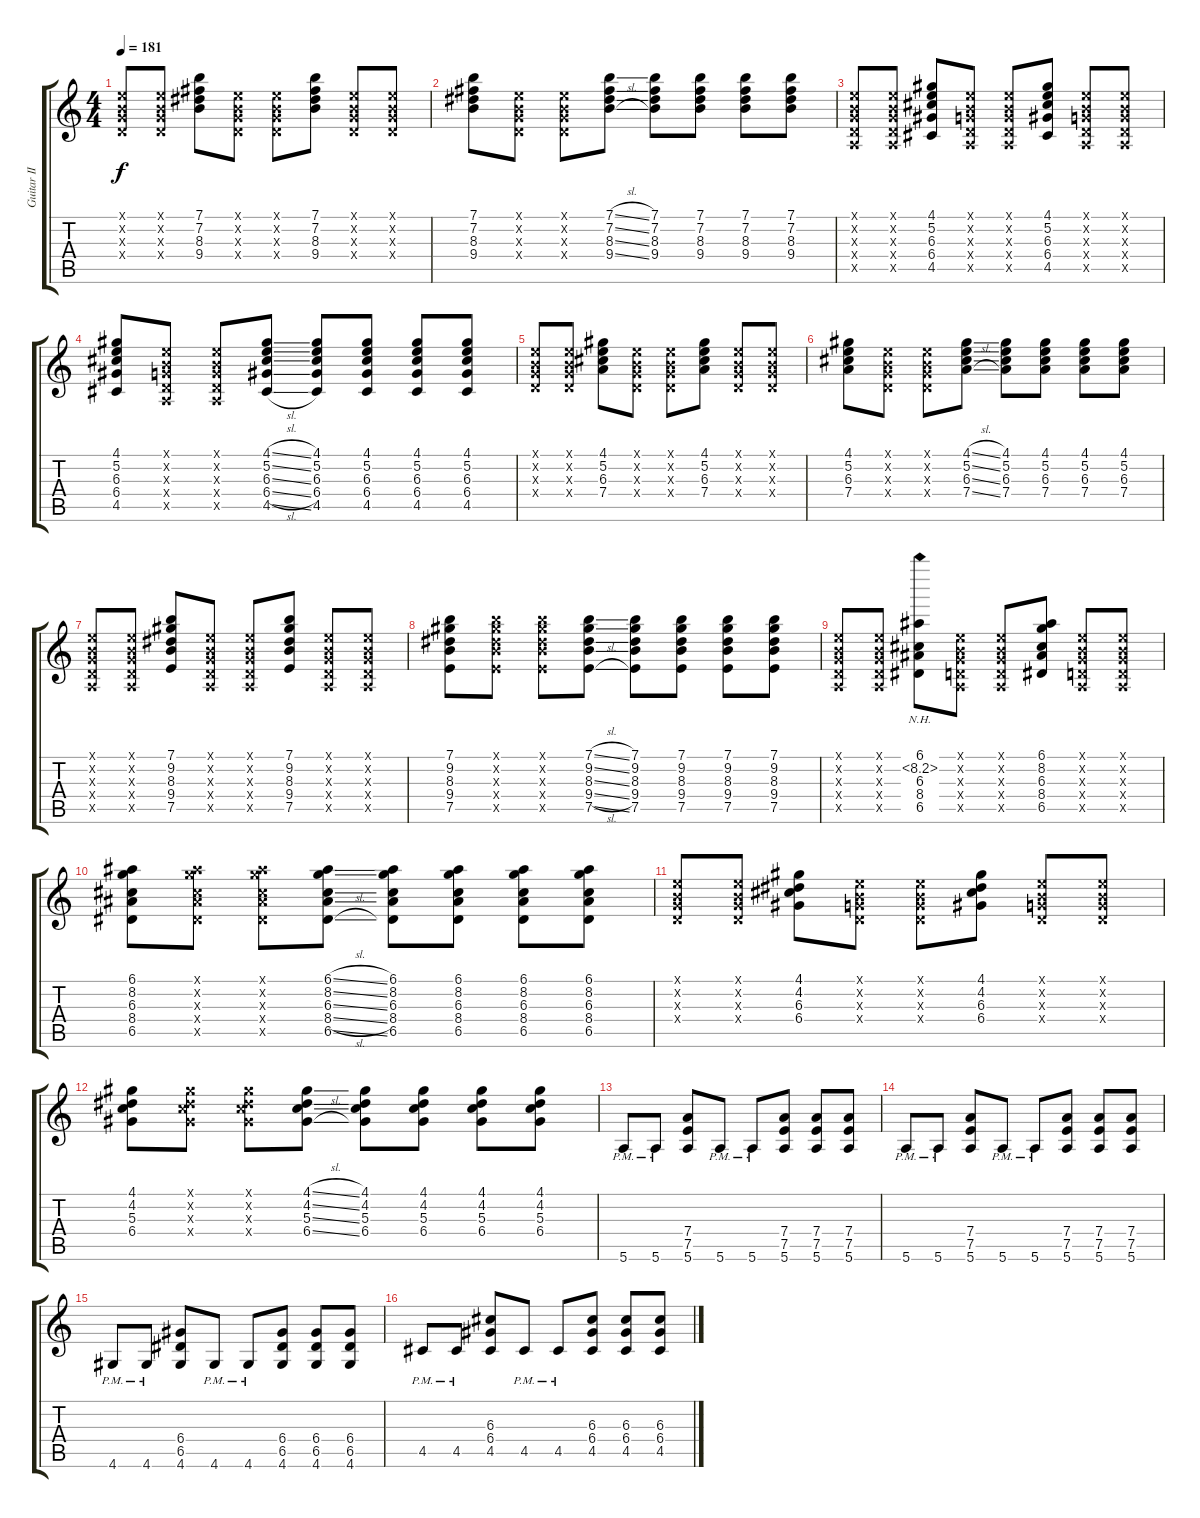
\track ("Guitar II" "Guitar II") {instrument distortionguitar}
\staff {score tabs}
\tuning (E4 B3 G3 D3 A2 E2) {hide}
\ts (4 4)
\tempo 181
\clef g2
\ks c
(0.1{x} 0.2{x} 0.3{x} 0.4{x}).8{dy f} (0.1{x} 0.2{x} 0.3{x} 0.4{x}).8 (7.1 7.2 8.3 9.4).8 (0.1{x} 0.2{x} 0.3{x} 0.4{x}).8 (0.1{x} 0.2{x} 0.3{x} 0.4{x}).8 (7.1 7.2 8.3 9.4).8 (0.1{x} 0.2{x} 0.3{x} 0.4{x}).8 (0.1{x} 0.2{x} 0.3{x} 0.4{x}).8 |
(7.1 7.2 8.3 9.4).8 (0.1{x} 0.2{x} 0.3{x} 0.4{x}).8 (0.1{x} 0.2{x} 0.3{x} 0.4{x}).8 (7.1{sl} 7.2{sl} 8.3{sl} 9.4{sl}).8 (7.1 7.2 8.3 9.4).8 (7.1 7.2 8.3 9.4).8 (7.1 7.2 8.3 9.4).8 (7.1 7.2 8.3 9.4).8 |
(0.1{x} 0.2{x} 0.3{x} 0.4{x} 0.5{x}).8 (0.1{x} 0.2{x} 0.3{x} 0.4{x} 0.5{x}).8 (4.1 5.2 6.3 6.4 4.5).8 (0.1{x} 0.2{x} 0.3{x} 0.4{x} 0.5{x}).8 (0.1{x} 0.2{x} 0.3{x} 0.4{x} 0.5{x}).8 (4.1 5.2 6.3 6.4 4.5).8 (0.1{x} 0.2{x} 0.3{x} 0.4{x} 0.5{x}).8 (0.1{x} 0.2{x} 0.3{x} 0.4{x} 0.5{x}).8 |
(4.1 5.2 6.3 6.4 4.5).8 (0.1{x} 0.2{x} 0.3{x} 0.4{x} 0.5{x}).8 (0.1{x} 0.2{x} 0.3{x} 0.4{x} 0.5{x}).8 (4.1{sl} 5.2{sl} 6.3{sl} 6.4{sl} 4.5{sl}).8 (4.1 5.2 6.3 6.4 4.5).8 (4.1 5.2 6.3 6.4 4.5).8 (4.1 5.2 6.3 6.4 4.5).8 (4.1 5.2 6.3 6.4 4.5).8 |
(0.1{x} 0.2{x} 0.3{x} 0.4{x}).8 (0.1{x} 0.2{x} 0.3{x} 0.4{x}).8 (4.1 5.2 6.3 7.4).8 (0.1{x} 0.2{x} 0.3{x} 0.4{x}).8 (0.1{x} 0.2{x} 0.3{x} 0.4{x}).8 (4.1 5.2 6.3 7.4).8 (0.1{x} 0.2{x} 0.3{x} 0.4{x}).8 (0.1{x} 0.2{x} 0.3{x} 0.4{x}).8 |
(4.1 5.2 6.3 7.4).8 (0.1{x} 0.2{x} 0.3{x} 0.4{x}).8 (0.1{x} 0.2{x} 0.3{x} 0.4{x}).8 (4.1{sl} 5.2{sl} 6.3{sl} 7.4{sl}).8 (4.1 5.2 6.3 7.4).8 (4.1 5.2 6.3 7.4).8 (4.1 5.2 6.3 7.4).8 (4.1 5.2 6.3 7.4).8 |
(0.1{x} 0.2{x} 0.3{x} 0.4{x} 0.5{x}).8 (0.1{x} 0.2{x} 0.3{x} 0.4{x} 0.5{x}).8 (7.1 9.2 8.3 9.4 7.5).8 (0.1{x} 0.2{x} 0.3{x} 0.4{x} 0.5{x}).8 (0.1{x} 0.2{x} 0.3{x} 0.4{x} 0.5{x}).8 (7.1 9.2 8.3 9.4 7.5).8 (0.1{x} 0.2{x} 0.3{x} 0.4{x} 0.5{x}).8 (0.1{x} 0.2{x} 0.3{x} 0.4{x} 0.5{x}).8 |
(7.1 9.2 8.3 9.4 7.5).8 (7.1{x} 9.2{x} 8.3{x} 9.4{x} 7.5{x}).8 (7.1{x} 9.2{x} 8.3{x} 9.4{x} 7.5{x}).8 (7.1{sl} 9.2{sl} 8.3{sl} 9.4{sl} 7.5{sl}).8 (7.1 9.2 8.3 9.4 7.5).8 (7.1 9.2 8.3 9.4 7.5).8 (7.1 9.2 8.3 9.4 7.5).8 (7.1 9.2 8.3 9.4 7.5).8 |
(0.1{x} 0.2{x} 0.3{x} 0.4{x} 0.5{x}).8 (0.1{x} 0.2{x} 0.3{x} 0.4{x} 0.5{x}).8 (6.1 8.2{nh} 6.3 8.4 6.5).8 (0.1{x} 0.2{x} 0.3{x} 0.4{x} 0.5{x}).8 (0.1{x} 0.2{x} 0.3{x} 0.4{x} 0.5{x}).8 (6.1 8.2 6.3 8.4 6.5).8 (0.1{x} 0.2{x} 0.3{x} 0.4{x} 0.5{x}).8 (0.1{x} 0.2{x} 0.3{x} 0.4{x} 0.5{x}).8 |
(6.1 8.2 6.3 8.4 6.5).8 (6.1{x} 8.2{x} 6.3{x} 8.4{x} 6.5{x}).8 (6.1{x} 8.2{x} 6.3{x} 8.4{x} 6.5{x}).8 (6.1{sl} 8.2{sl} 6.3{sl} 8.4{sl} 6.5{sl}).8 (6.1 8.2 6.3 8.4 6.5).8 (6.1 8.2 6.3 8.4 6.5).8 (6.1 8.2 6.3 8.4 6.5).8 (6.1 8.2 6.3 8.4 6.5).8 |
(0.1{x} 0.2{x} 0.3{x} 0.4{x}).8 (0.1{x} 0.2{x} 0.3{x} 0.4{x}).8 (4.1 4.2 6.3 6.4).8 (0.1{x} 0.2{x} 0.3{x} 0.4{x}).8 (0.1{x} 0.2{x} 0.3{x} 0.4{x}).8 (4.1 4.2 6.3 6.4).8 (0.1{x} 0.2{x} 0.3{x} 0.4{x}).8 (0.1{x} 0.2{x} 0.3{x} 0.4{x}).8 |
(4.1 4.2 5.3 6.4).8 (4.1{x} 4.2{x} 5.3{x} 6.4{x}).8 (4.1{x} 4.2{x} 5.3{x} 6.4{x}).8 (4.1{sl} 4.2{sl} 5.3{sl} 6.4{sl}).8 (4.1 4.2 5.3 6.4).8 (4.1 4.2 5.3 6.4).8 (4.1 4.2 5.3 6.4).8 (4.1 4.2 5.3 6.4).8 |
5.6{pm}.8 5.6{pm}.8 (7.4 7.5 5.6).8 5.6{pm}.8 5.6{pm}.8 (7.4 7.5 5.6).8 (7.4 7.5 5.6).8 (7.4 7.5 5.6).8 |
5.6{pm}.8 5.6{pm}.8 (7.4 7.5 5.6).8 5.6{pm}.8 5.6{pm}.8 (7.4 7.5 5.6).8 (7.4 7.5 5.6).8 (7.4 7.5 5.6).8 |
4.6{pm}.8 4.6{pm}.8 (6.4 6.5 4.6).8 4.6{pm}.8 4.6{pm}.8 (6.4 6.5 4.6).8 (6.4 6.5 4.6).8 (6.4 6.5 4.6).8 |
4.5{pm}.8 4.5{pm}.8 (6.3 6.4 4.5).8 4.5{pm}.8 4.5{pm}.8 (6.3 6.4 4.5).8 (6.3 6.4 4.5).8 (6.3 6.4 4.5).8
